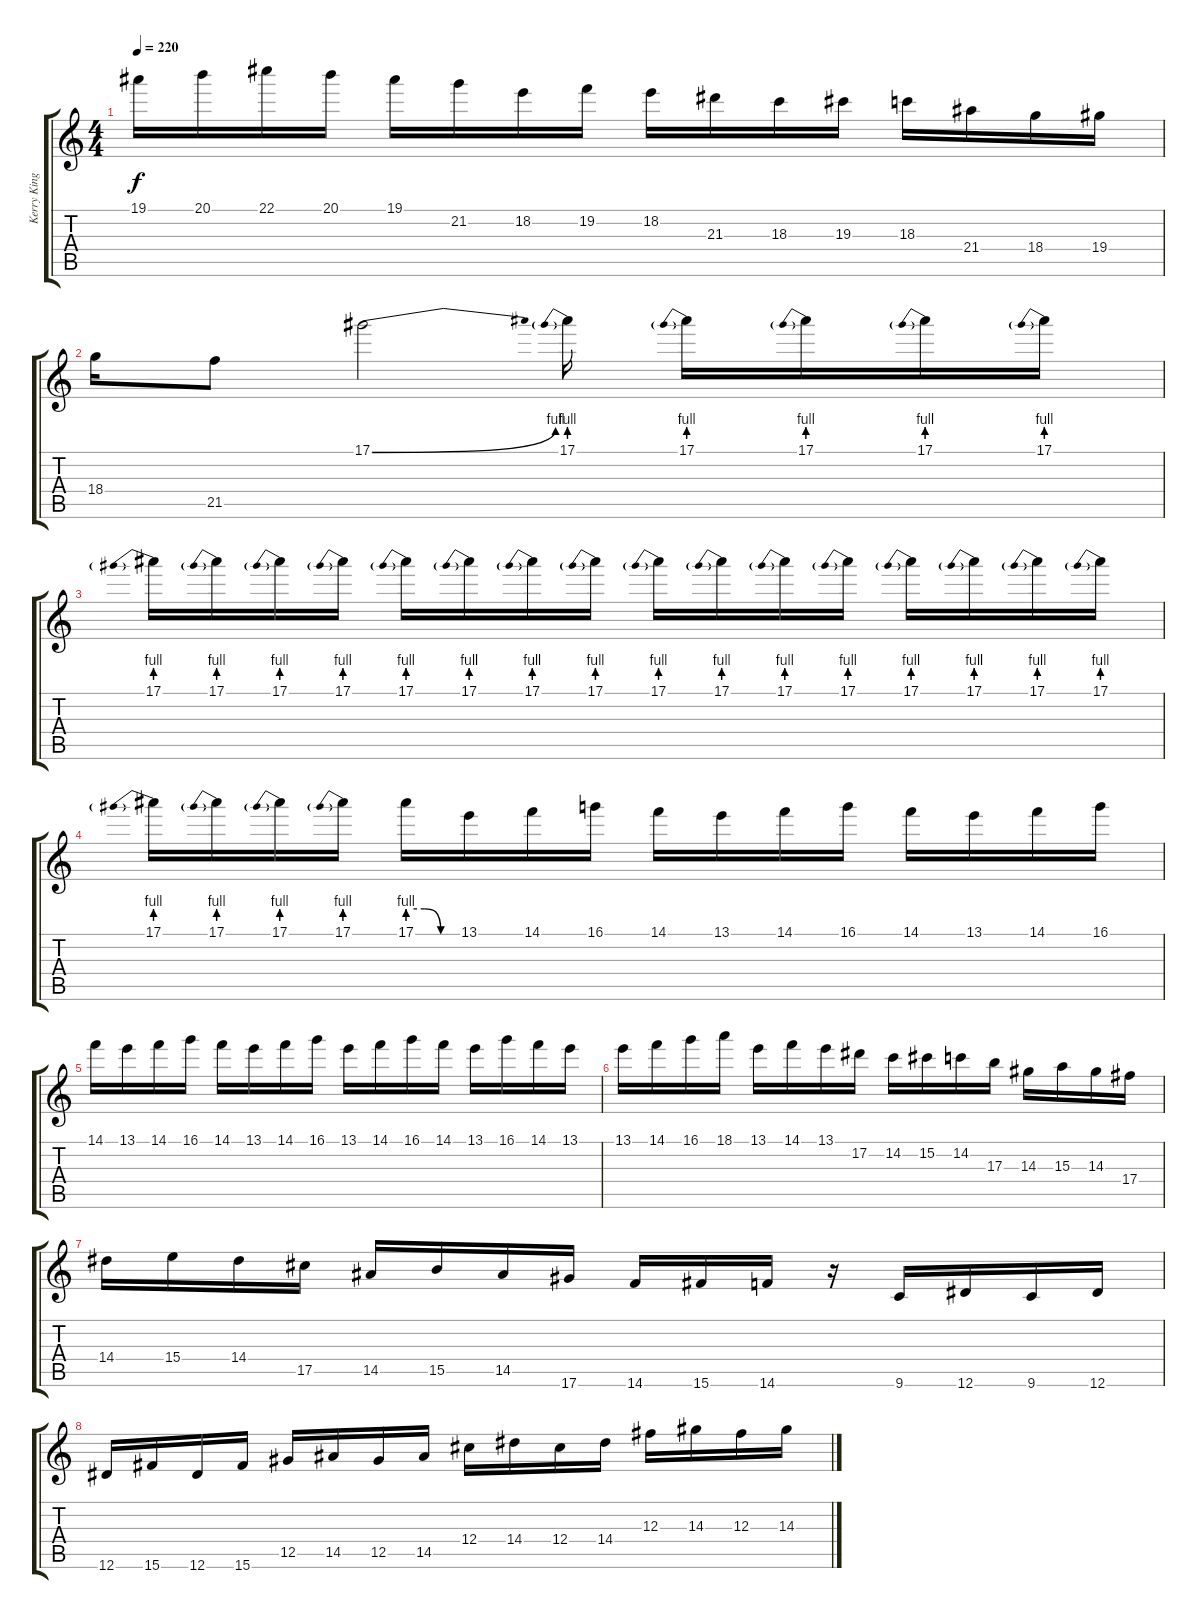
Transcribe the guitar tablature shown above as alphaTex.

\track ("Kerry King" "Kerry King") {instrument distortionguitar}
\staff {score tabs}
\tuning (Eb4 Bb3 Gb3 Db3 Ab2 Eb2) {hide}
\ts (4 4)
\tempo 220
\clef g2
\ks c
19.1.16{dy f} 20.1.16 22.1.16 20.1.16 19.1.16 21.2.16 18.2.16 19.2.16 18.2.16 21.3.16 18.3.16 19.3.16 18.3.16 21.4.16 18.4.16 19.4.16 |
18.4.16 21.5.8 17.1{be (bend 0 0 60 4)}.2 17.1{be (prebend 0 4 60 4)}.16 17.1{be (prebend 0 4 60 4)}.16 17.1{be (prebend 0 4 60 4)}.16 17.1{be (prebend 0 4 60 4)}.16 17.1{be (prebend 0 4 60 4)}.16 |
17.1{be (prebend 0 4 60 4)}.16 17.1{be (prebend 0 4 60 4)}.16 17.1{be (prebend 0 4 60 4)}.16 17.1{be (prebend 0 4 60 4)}.16 17.1{be (prebend 0 4 60 4)}.16 17.1{be (prebend 0 4 60 4)}.16 17.1{be (prebend 0 4 60 4)}.16 17.1{be (prebend 0 4 60 4)}.16 17.1{be (prebend 0 4 60 4)}.16 17.1{be (prebend 0 4 60 4)}.16 17.1{be (prebend 0 4 60 4)}.16 17.1{be (prebend 0 4 60 4)}.16 17.1{be (prebend 0 4 60 4)}.16 17.1{be (prebend 0 4 60 4)}.16 17.1{be (prebend 0 4 60 4)}.16 17.1{be (prebend 0 4 60 4)}.16 |
17.1{be (prebend 0 4 60 4)}.16 17.1{be (prebend 0 4 60 4)}.16 17.1{be (prebend 0 4 60 4)}.16 17.1{be (prebend 0 4 60 4)}.16 17.1{be (custom 0 4 20 4 40 0 60 0)}.16 13.1.16 14.1.16 16.1.16 14.1.16 13.1.16 14.1.16 16.1.16 14.1.16 13.1.16 14.1.16 16.1.16 |
14.1.16 13.1.16 14.1.16 16.1.16 14.1.16 13.1.16 14.1.16 16.1.16 13.1.16 14.1.16 16.1.16 14.1.16 13.1.16 16.1.16 14.1.16 13.1.16 |
13.1.16 14.1.16 16.1.16 18.1.16 13.1.16 14.1.16 13.1.16 17.2.16 14.2.16 15.2.16 14.2.16 17.3.16 14.3.16 15.3.16 14.3.16 17.4.16 |
14.4.16 15.4.16 14.4.16 17.5.16 14.5.16 15.5.16 14.5.16 17.6.16 14.6.16 15.6.16 14.6.16 r.16 9.6.16 12.6.16 9.6.16 12.6.16 |
12.6.16 15.6.16 12.6.16 15.6.16 12.5.16 14.5.16 12.5.16 14.5.16 12.4.16 14.4.16 12.4.16 14.4.16 12.3.16 14.3.16 12.3.16 14.3.16
